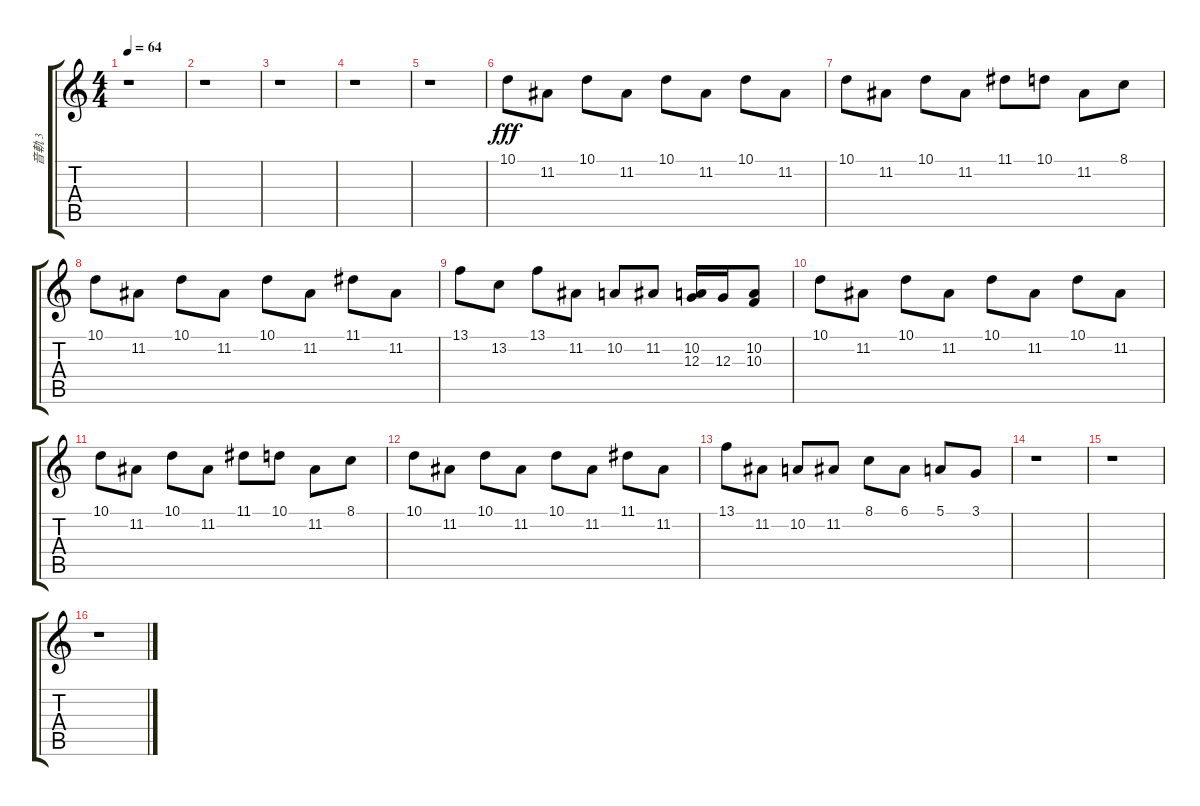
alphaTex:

\track ("音軌 3" "音軌 3") {instrument stringensemble2}
\staff {score tabs}
\tuning (E4 B3 G3 D3 A2 E2) {hide}
\ts (4 4)
\tempo 64
\clef g2
\ks c
r.1{dy fff} |
r.1 |
r.1 |
r.1 |
r.1 |
10.1.8 11.2.8 10.1.8 11.2.8 10.1.8 11.2.8 10.1.8 11.2.8 |
10.1.8 11.2.8 10.1.8 11.2.8 11.1.8 10.1.8 11.2.8 8.1.8 |
10.1.8 11.2.8 10.1.8 11.2.8 10.1.8 11.2.8 11.1.8 11.2.8 |
13.1.8 13.2.8 13.1.8 11.2.8 10.2.8 11.2.8 (10.2 12.3).16 12.3.16 (10.2 10.3).8 |
10.1.8 11.2.8 10.1.8 11.2.8 10.1.8 11.2.8 10.1.8 11.2.8 |
10.1.8 11.2.8 10.1.8 11.2.8 11.1.8 10.1.8 11.2.8 8.1.8 |
10.1.8 11.2.8 10.1.8 11.2.8 10.1.8 11.2.8 11.1.8 11.2.8 |
13.1.8 11.2.8 10.2.8 11.2.8 8.1.8 6.1.8 5.1.8 3.1.8 |
r.1 |
r.1 |
r.1
